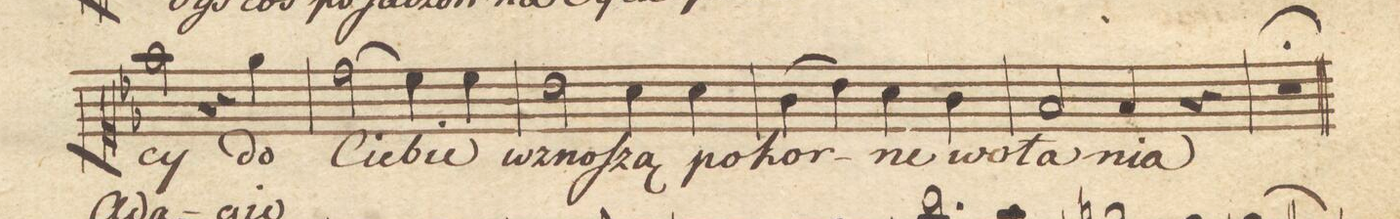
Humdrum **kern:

**kern	**text	**dynam
*I"Soprano	*	*
*clefC1	*	*
*k[b-e-]	*	*
*met(c)	*	*
*M4/4	*	*
2ff\	-cy	.
4r	.	.
4ee-\	do	.
=58	=58	=58
(2dd\	Cie-	.
4cc\)	-bie	.
4cc\	.	.
=59	=59	=59
2b-\	wzno-	.
4a\	-ſzą	.
4a\	po-	.
=60	=60	=60
(4g\	-kor-	.
4b-\)	.	.
4a\	-ne	.
4g\	wo-	.
=61	=61	=61
2f/	-ta-	.
4f/	-nia	.
4r	.	.
=62	=62	=62
1r;	.	.
=63||	=63||	=63||
*-	*-	*-
